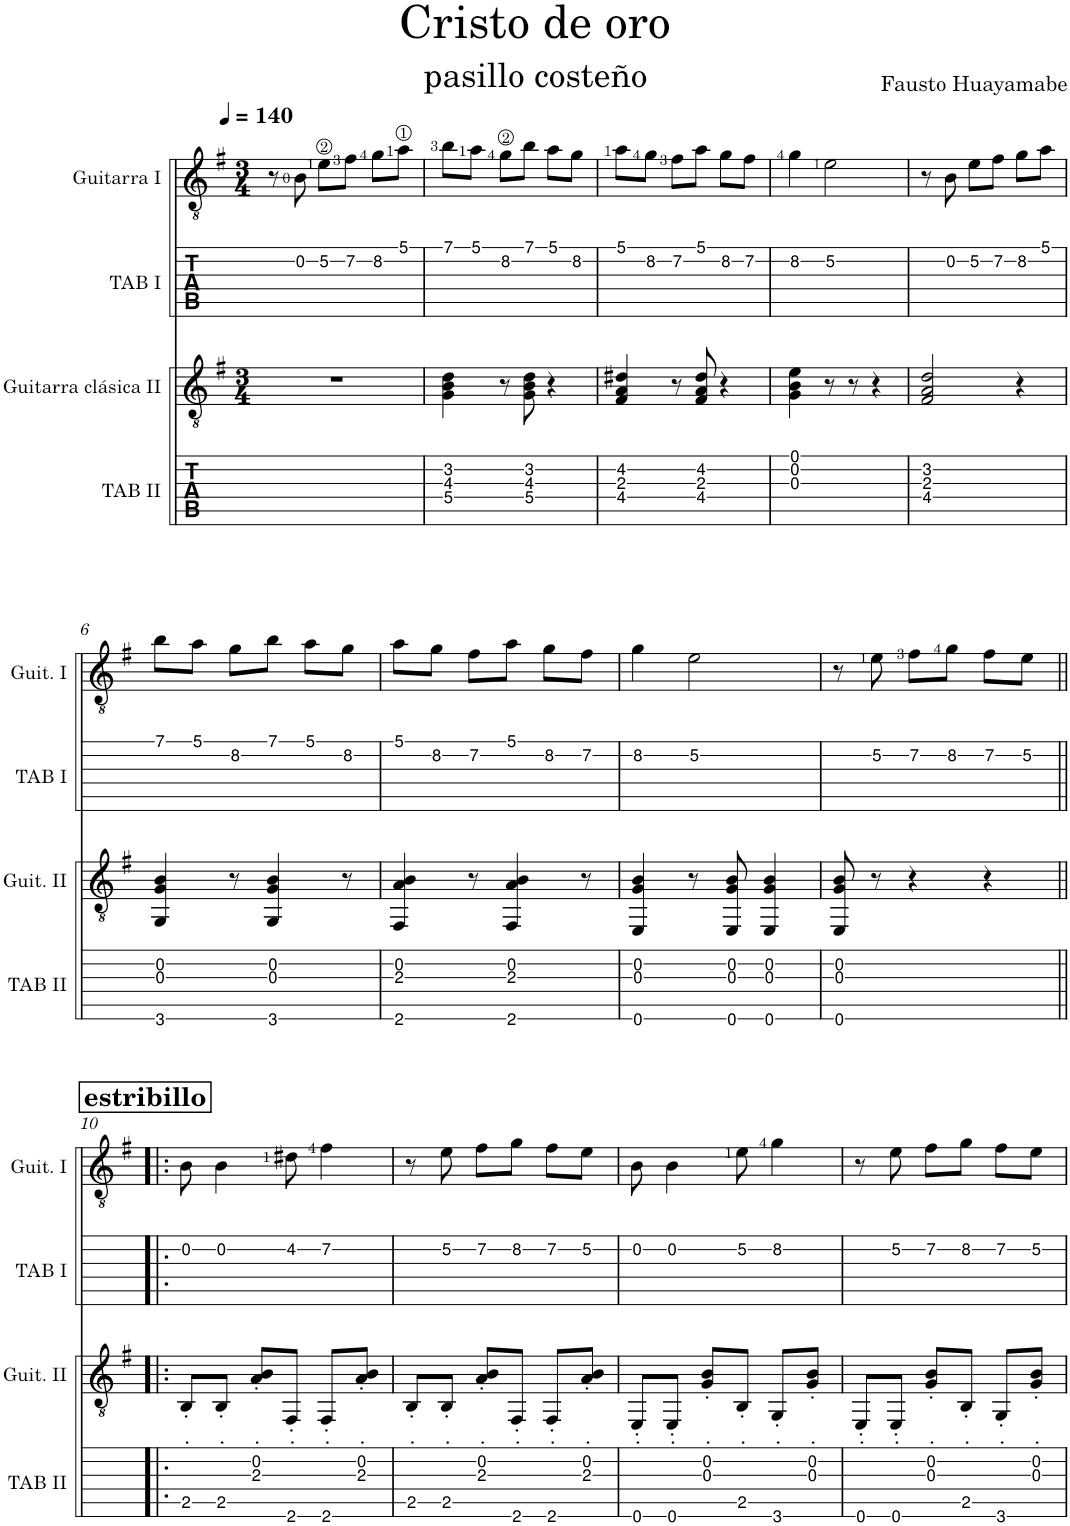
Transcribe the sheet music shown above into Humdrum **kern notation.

**kern	**kern	**kern	**kern
*part4	*part3	*part2	*part1
*staff4	*staff3	*staff2	*staff1
*I"TAB II	*I"Guitarra clásica II	*I"TAB I	*I"Guitarra I
*I'TAB II	*I'Guit. II	*I'TAB I	*I'Guit. I
*stria6	*	*stria6	*
*	*clefGv2	*	*clefGv2
*k[f#]	*k[f#]	*k[f#]	*k[f#]
*M3/4	*M3/4	*M3/4	*M3/4
*MM140	*MM140	*MM140	*MM140
=1	=1	=1	=1
2.r	2.r	8r	8r
.	.	8B	8B\
.	.	8eL	8e\L
.	.	8f#J	8f#\J
.	.	8gL	8g\L
.	.	8aJ	8a\J
=2	=2	=2	=2
4G 4B 4d	4G\ 4B\ 4d\	8bL	8b\L
.	.	8aJ	8a\J
8r	8r	8gL	8g\L
8G 8B 8d	8G\ 8B\ 8d\	8bJ	8b\J
4r	4r	8aL	8a\L
.	.	8gJ	8g\J
=3	=3	=3	=3
4F# 4A 4d#X	4F#/ 4A/ 4d#X/	8aL	8a\L
.	.	8gJ	8g\J
8r	8r	8f#L	8f#\L
8F# 8A 8d#	8F#/ 8A/ 8d#/	8aJ	8a\J
4r	4r	8gL	8g\L
.	.	8f#J	8f#\J
=4	=4	=4	=4
4G 4B 4e	4G\ 4B\ 4e\	4g	4g\
8r	8r	2e	2e\
8r	8r	.	.
4r	4r	.	.
=5	=5	=5	=5
2F# 2A 2d	2F#/ 2A/ 2d/	8r	8r
.	.	8B	8B\
.	.	8eL	8e\L
.	.	8f#J	8f#\J
4r	4r	8gL	8g\L
.	.	8aJ	8a\J
!!LO:LB:g=z
=6	=6	=6	=6
4GG 4G 4B	4GG/ 4G/ 4B/	8bL	8b\L
.	.	8aJ	8a\J
8r	8r	8gL	8g\L
4GG 4G 4B	4GG/ 4G/ 4B/	8bJ	8b\J
.	.	8aL	8a\L
8r	8r	8gJ	8g\J
=7	=7	=7	=7
4FF# 4A 4B	4FF#/ 4A/ 4B/	8aL	8a\L
.	.	8gJ	8g\J
8r	8r	8f#L	8f#\L
4FF# 4A 4B	4FF#/ 4A/ 4B/	8aJ	8a\J
.	.	8gL	8g\L
8r	8r	8f#J	8f#\J
=8	=8	=8	=8
4EE 4G 4B	4EE/ 4G/ 4B/	4g	4g\
8r	8r	2e	2e\
8EE 8G 8B	8EE/ 8G/ 8B/	.	.
4EE 4G 4B	4EE/ 4G/ 4B/	.	.
=9	=9	=9	=9
8EE 8G 8B	8EE/ 8G/ 8B/	8r	8r
8r	8r	8e	8e\
4r	4r	8f#L	8f#\L
.	.	8gJ	8g\J
4r	4r	8f#L	8f#\L
.	.	8eJ	8e\J
!!LO:LB:g=z
!!LO:REH:place=s1:a:B:cj:fs=14:t=estribillo
=10!|:	=10!|:	=10!|:	=10!|:
8BB'L	8BB'/L	8B	8B\
8BB'J	8BB'/J	4B	4B\
8A'\ 8B'\L	8A/' 8B/'L	.	.
8FF#'J	8FF#'/J	8d#X	8d#X\
8FF#'L	8FF#'/L	4f#	4f#\
8A'\ 8B'\J	8A/' 8B/'J	.	.
=11	=11	=11	=11
8BB'L	8BB'/L	8r	8r
8BB'J	8BB'/J	8e	8e\
8A'\ 8B'\L	8A/' 8B/'L	8f#L	8f#\L
8FF#'J	8FF#'/J	8gJ	8g\J
8FF#'L	8FF#'/L	8f#L	8f#\L
8A'\ 8B'\J	8A/' 8B/'J	8eJ	8e\J
=12	=12	=12	=12
8EE'L	8EE'/L	8B	8B\
8EE'J	8EE'/J	4B	4B\
8G'\ 8B'\L	8G/' 8B/'L	.	.
8BB'J	8BB'/J	8e	8e\
8GG'L	8GG'/L	4g	4g\
8G'\ 8B'\J	8G/' 8B/'J	.	.
=13	=13	=13	=13
8EE'L	8EE'/L	8r	8r
8EE'J	8EE'/J	8e	8e\
8G'\ 8B'\L	8G/' 8B/'L	8f#L	8f#\L
8BB'J	8BB'/J	8gJ	8g\J
8GG'L	8GG'/L	8f#L	8f#\L
8G'\ 8B'\J	8G/' 8B/'J	8eJ	8e\J
=	=	=	=
*-	*-	*-	*-
